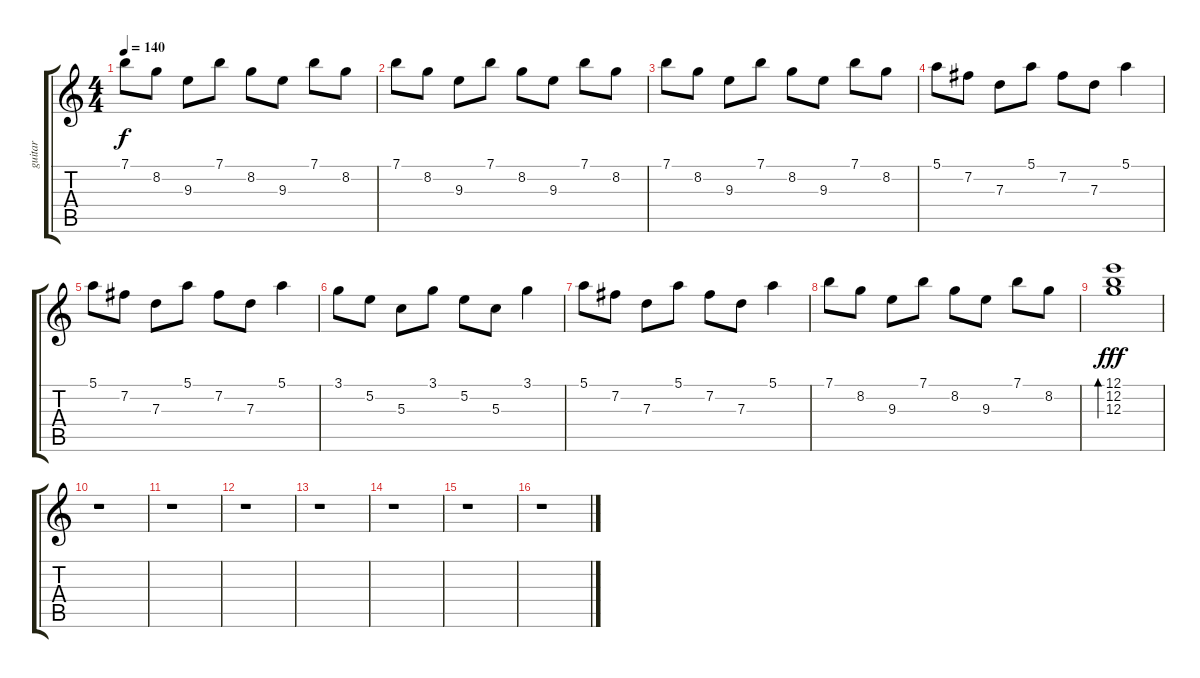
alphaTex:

\track ("guitar" "guitar") {instrument acousticguitarsteel}
\staff {score tabs}
\tuning (E4 B3 G3 D3 A2 E2) {hide}
\ts (4 4)
\tempo 140
\clef g2
\ks c
7.1.8{dy f} 8.2.8 9.3.8 7.1.8 8.2.8 9.3.8 7.1.8 8.2.8 |
7.1.8 8.2.8 9.3.8 7.1.8 8.2.8 9.3.8 7.1.8 8.2.8 |
7.1.8 8.2.8 9.3.8 7.1.8 8.2.8 9.3.8 7.1.8 8.2.8 |
5.1.8 7.2.8 7.3.8 5.1.8 7.2.8 7.3.8 5.1.4 |
5.1.8 7.2.8 7.3.8 5.1.8 7.2.8 7.3.8 5.1.4 |
3.1.8 5.2.8 5.3.8 3.1.8 5.2.8 5.3.8 3.1.4 |
5.1.8 7.2.8 7.3.8 5.1.8 7.2.8 7.3.8 5.1.4 |
7.1.8 8.2.8 9.3.8 7.1.8 8.2.8 9.3.8 7.1.8 8.2.8 |
(12.1 12.2 12.3).1{bd 240 dy fff} |
r.1 |
r.1 |
r.1 |
r.1 |
r.1 |
r.1 |
r.1
